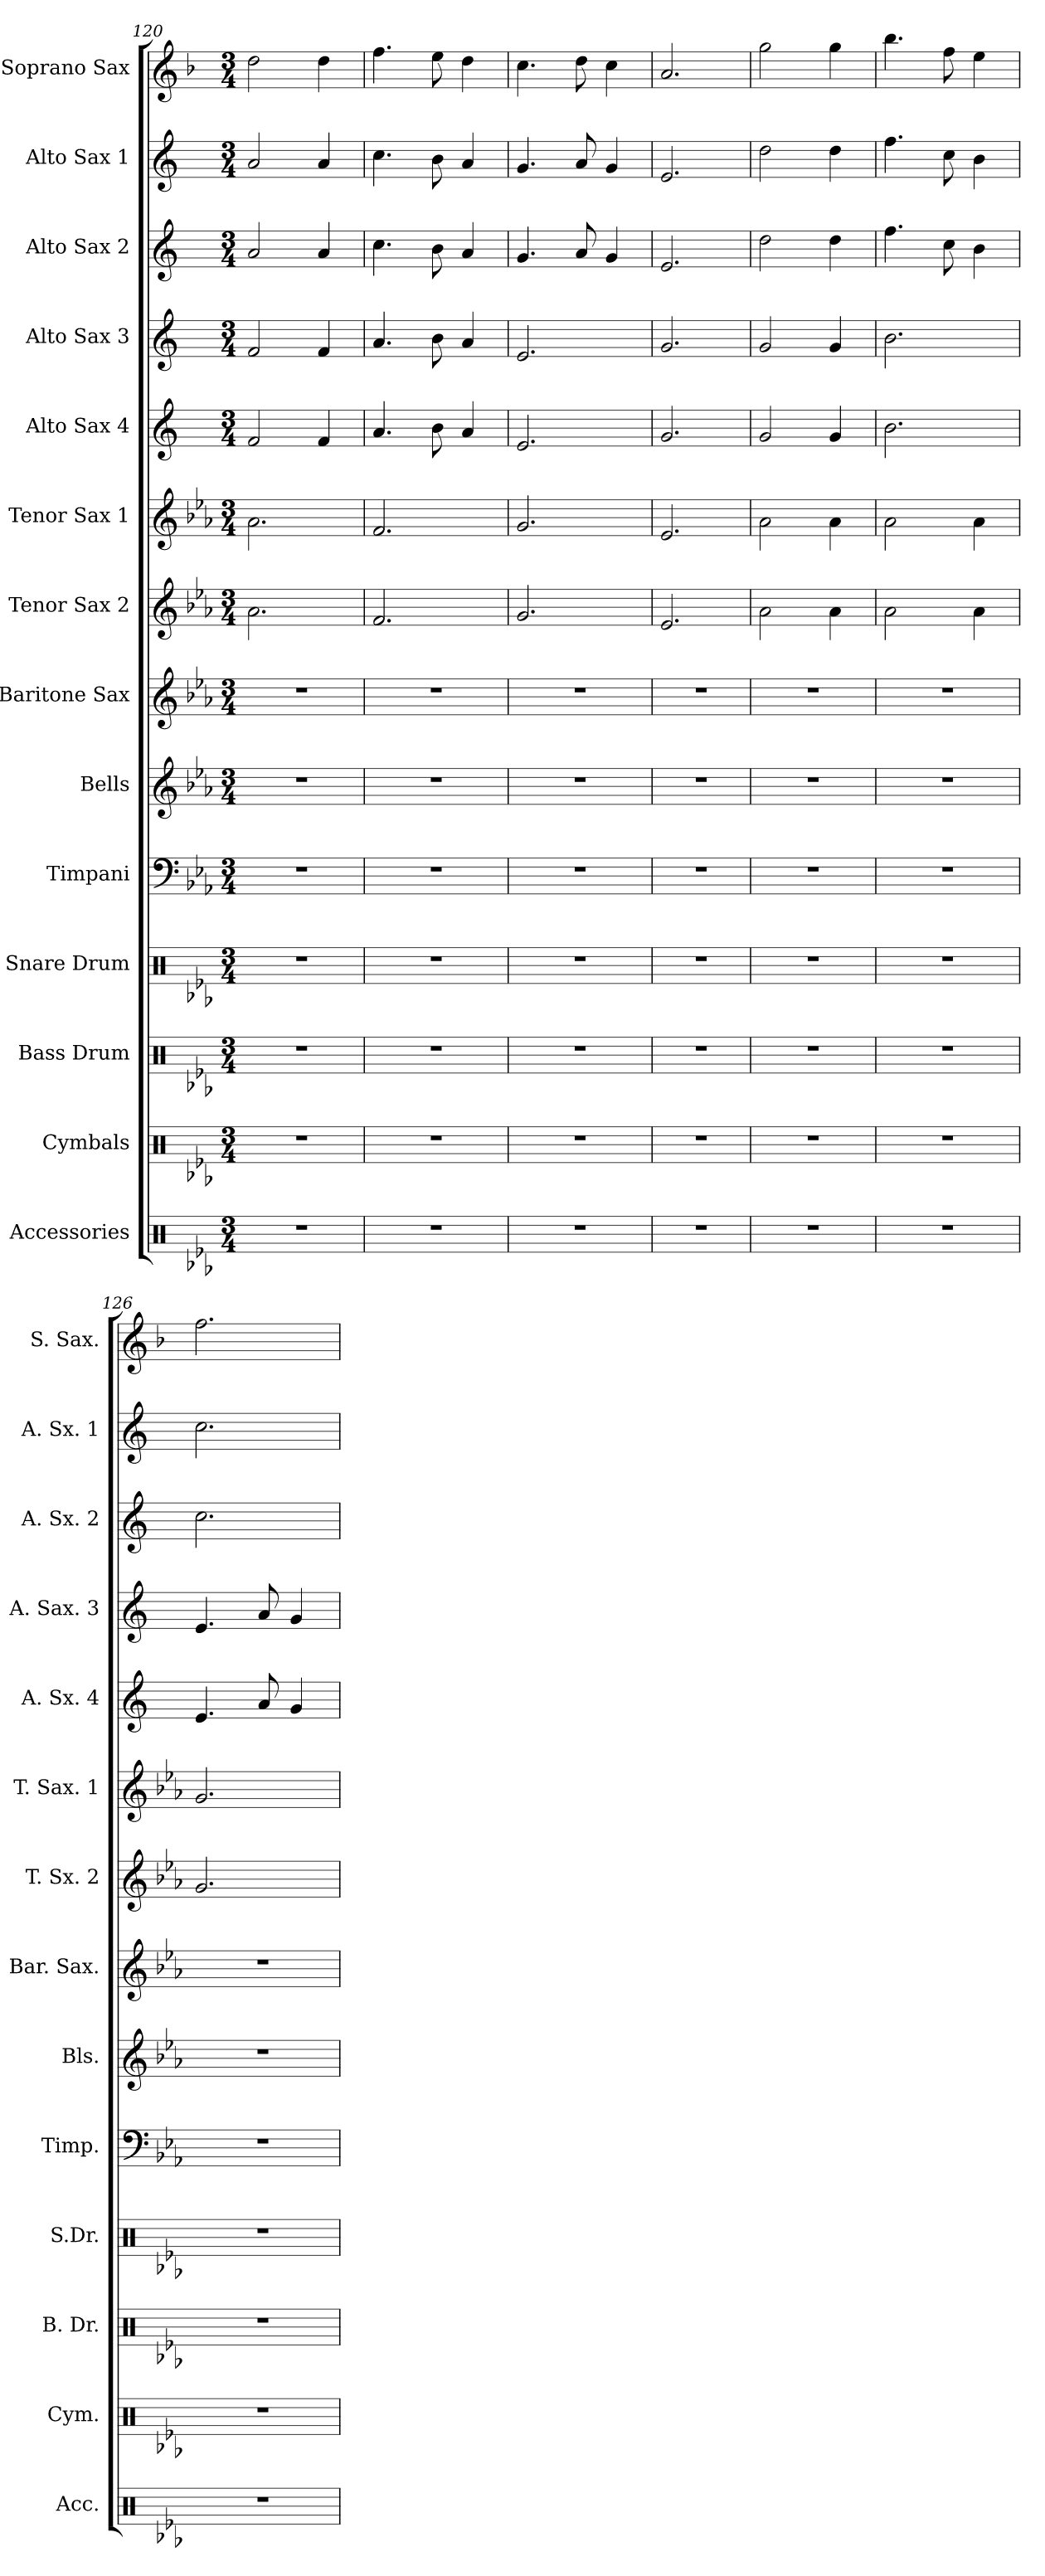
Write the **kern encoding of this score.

**kern	**kern	**kern	**kern	**kern	**kern	**kern	**kern	**kern	**kern	**kern	**kern	**kern	**kern
*part14	*part13	*part12	*part11	*part10	*part9	*part8	*part7	*part6	*part5	*part4	*part3	*part2	*part1
*staff14	*staff13	*staff12	*staff11	*staff10	*staff9	*staff8	*staff7	*staff6	*staff5	*staff4	*staff3	*staff2	*staff1
*I"Accessories	*I"Cymbals	*I"Bass Drum	*I"Snare Drum	*I"Timpani	*I"Bells	*I"Baritone Sax	*I"Tenor Sax 2	*I"Tenor Sax 1	*I"Alto Sax 4	*I"Alto Sax  3	*I"Alto Sax 2	*I"Alto Sax 1	*I"Soprano Sax
*I'Acc.	*I'Cym.	*I'B. Dr.	*I'S.Dr.	*I'Timp.	*I'Bls.	*I'Bar. Sax.	*I'T. Sx. 2	*I'T. Sax. 1	*I'A. Sx. 4	*I'A. Sax. 3	*I'A. Sx. 2	*I'A. Sx. 1	*I'S. Sax.
*clefX	*clefX	*clefX	*clefX	*clefF4	*clefG2	*clefG2	*clefG2	*clefG2	*clefG2	*clefG2	*clefG2	*clefG2	*clefG2
*	*	*	*	*	*ITrd-14c-24	*ITrd12c21	*ITrd8c14	*ITrd8c14	*ITrd5c9	*ITrd5c9	*ITrd5c9	*ITrd5c9	*ITrd1c2
*k[b-e-a-]	*k[b-e-a-]	*k[b-e-a-]	*k[b-e-a-]	*k[b-e-a-]	*k[b-e-a-]	*k[b-e-a-]	*k[b-e-a-]	*k[b-e-a-]	*k[b-e-a-]	*k[b-e-a-]	*k[b-e-a-]	*k[b-e-a-]	*k[b-e-a-]
*E-:	*E-:	*E-:	*E-:	*E-:	*E-:	*E-:	*E-:	*E-:	*E-:	*E-:	*E-:	*E-:	*E-:
*M3/4	*M3/4	*M3/4	*M3/4	*M3/4	*M3/4	*M3/4	*M3/4	*M3/4	*M3/4	*M3/4	*M3/4	*M3/4	*M3/4
=120	=120	=120	=120	=120	=120	=120	=120	=120	=120	=120	=120	=120	=120
2.r	2.r	2.r	2.r	2.r	2.r	2.r	2.A-\	2.A-\	2A-/	2A-/	2c/	2c/	2cc\
.	.	.	.	.	.	.	.	.	4A-/	4A-/	4c/	4c/	4cc\
=121	=121	=121	=121	=121	=121	=121	=121	=121	=121	=121	=121	=121	=121
2.r	2.r	2.r	2.r	2.r	2.r	2.r	2.F/	2.F/	4.c/	4.c/	4.e-\	4.e-\	4.ee-\
.	.	.	.	.	.	.	.	.	8d\	8d\	8d\	8d\	8dd\
.	.	.	.	.	.	.	.	.	4c/	4c/	4c/	4c/	4cc\
!!LO:PB:g=z
=122	=122	=122	=122	=122	=122	=122	=122	=122	=122	=122	=122	=122	=122
2.r	2.r	2.r	2.r	2.r	2.r	2.r	2.G/	2.G/	2.G/	2.G/	4.B-/	4.B-/	4.b-\
.	.	.	.	.	.	.	.	.	.	.	8c/	8c/	8cc\
.	.	.	.	.	.	.	.	.	.	.	4B-/	4B-/	4b-\
=123	=123	=123	=123	=123	=123	=123	=123	=123	=123	=123	=123	=123	=123
2.r	2.r	2.r	2.r	2.r	2.r	2.r	2.E-/	2.E-/	2.B-/	2.B-/	2.G/	2.G/	2.g/
=124	=124	=124	=124	=124	=124	=124	=124	=124	=124	=124	=124	=124	=124
2.r	2.r	2.r	2.r	2.r	2.r	2.r	2A-\	2A-\	2B-/	2B-/	2f\	2f\	2ff\
.	.	.	.	.	.	.	4A-\	4A-\	4B-/	4B-/	4f\	4f\	4ff\
=125	=125	=125	=125	=125	=125	=125	=125	=125	=125	=125	=125	=125	=125
2.r	2.r	2.r	2.r	2.r	2.r	2.r	2A-\	2A-\	2.d\	2.d\	4.a-\	4.a-\	4.aa-\
.	.	.	.	.	.	.	.	.	.	.	8e-\	8e-\	8ee-\
.	.	.	.	.	.	.	4A-\	4A-\	.	.	4d\	4d\	4dd\
=126	=126	=126	=126	=126	=126	=126	=126	=126	=126	=126	=126	=126	=126
2.r	2.r	2.r	2.r	2.r	2.r	2.r	2.G/	2.G/	4.G/	4.G/	2.e-\	2.e-\	2.ee-\
.	.	.	.	.	.	.	.	.	8c/	8c/	.	.	.
.	.	.	.	.	.	.	.	.	4B-/	4B-/	.	.	.
=	=	=	=	=	=	=	=	=	=	=	=	=	=
*-	*-	*-	*-	*-	*-	*-	*-	*-	*-	*-	*-	*-	*-
